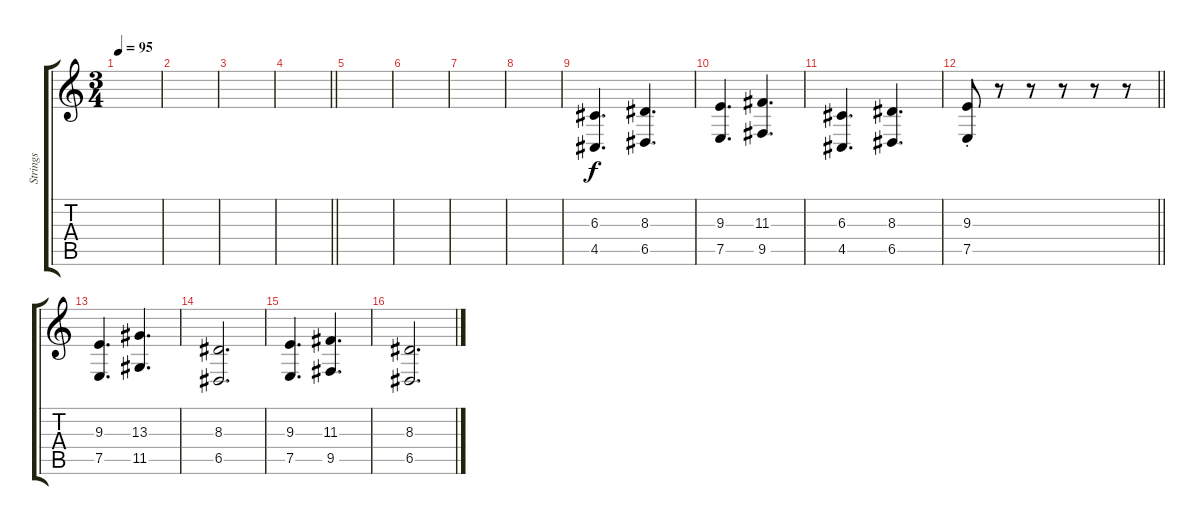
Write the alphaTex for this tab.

\track ("Strings" "Strings") {instrument stringensemble1}
\staff {score tabs}
\tuning (E4 B3 G3 D3 A2 D2) {hide}
\ts (3 4)
\tempo 95
\clef g2
\ks c
|
|
|
\barLineRight lightlight
|
|
|
|
|
(6.3 4.5).4{d instrument brasssection} (8.3 6.5).4{d} |
(9.3 7.5).4{d} (11.3 9.5).4{d} |
(6.3 4.5).4{d} (8.3 6.5).4{d} |
\barLineRight lightlight
(9.3{st} 7.5{st}).8 r.8 r.8 r.8 r.8 r.8 |
(9.3 7.5).4{d instrument stringensemble1} (13.3 11.5).4{d} |
(8.3 6.5).2{d} |
(9.3 7.5).4{d} (11.3 9.5).4{d} |
(8.3 6.5).2{d}
